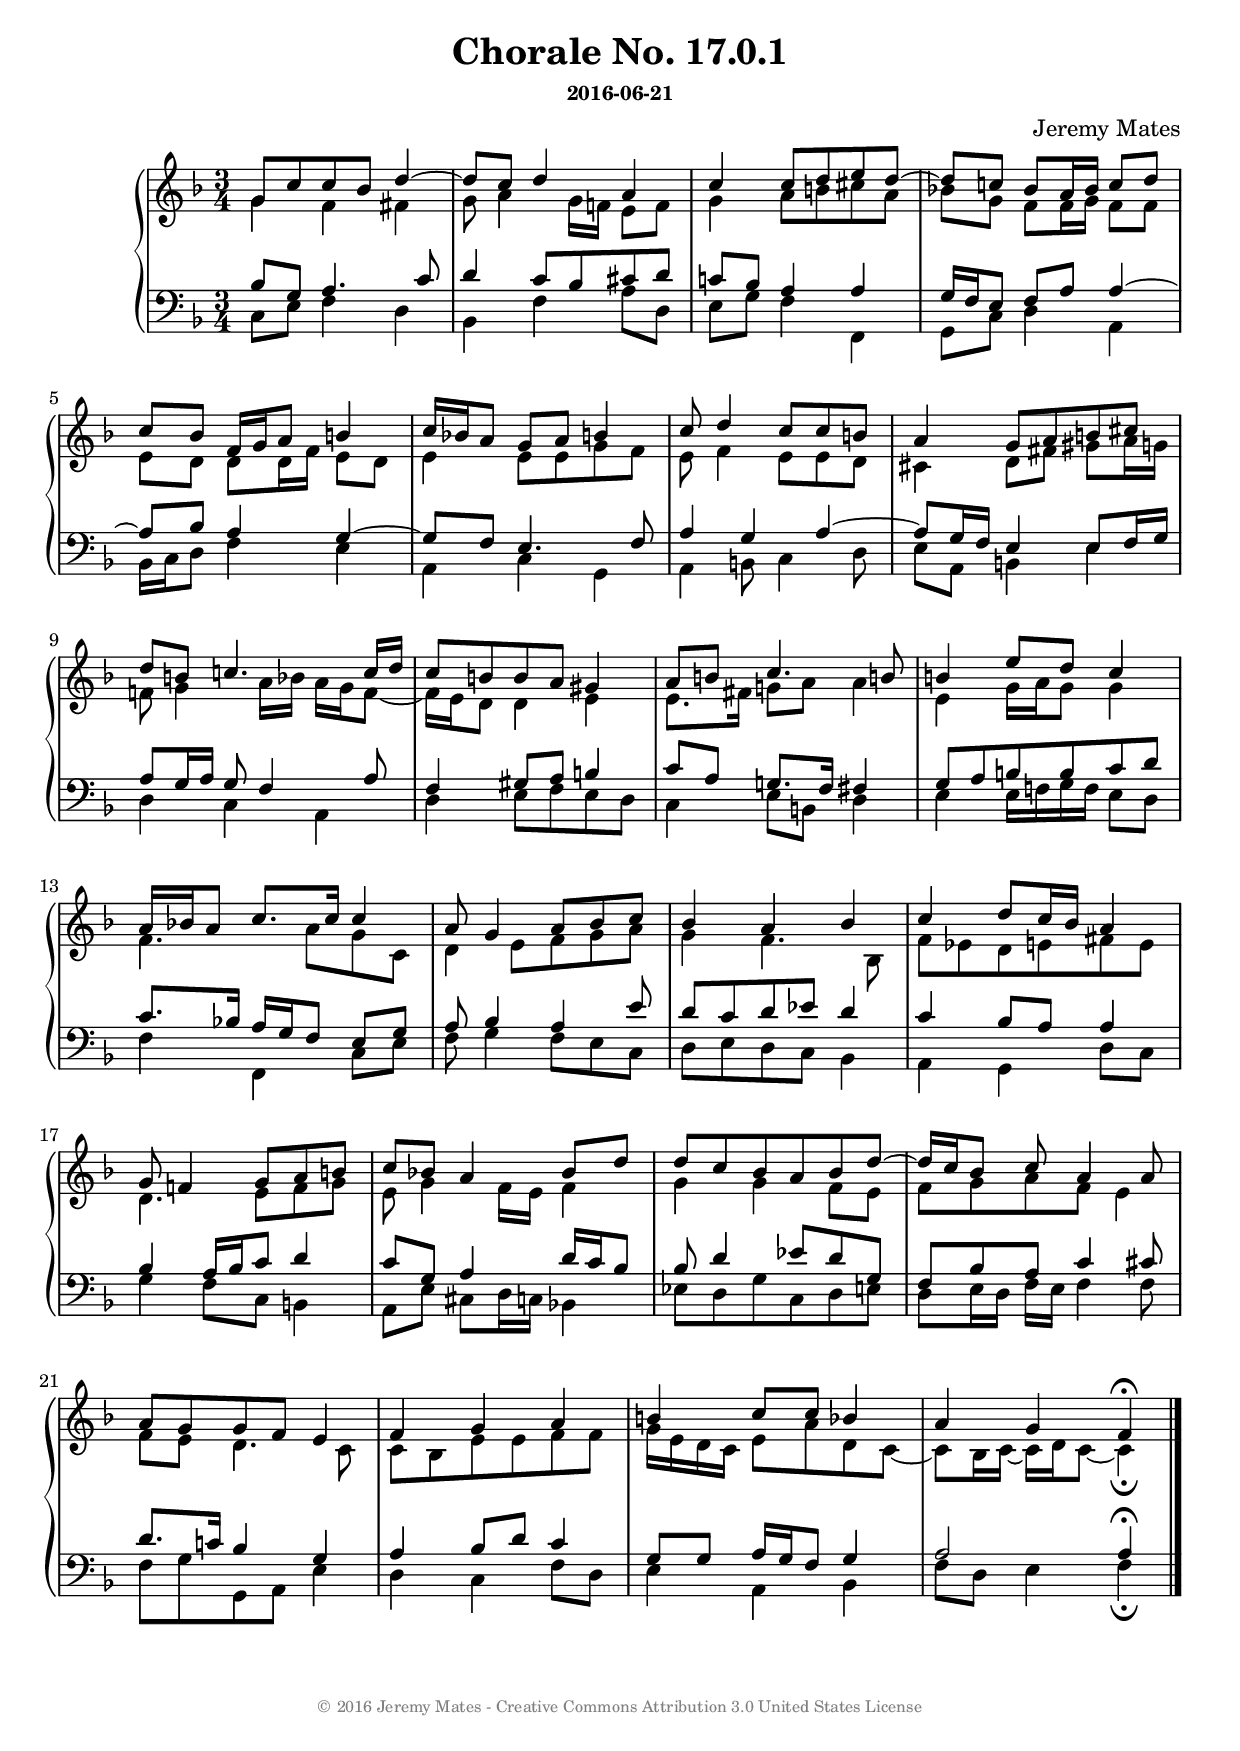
%%%%%%%%%%%%%%%%%%%%%%%%%%%%%%%%%%%%%%%%%%%%%%%%%%%%%%%%%%%%%%%%%%%%%%%%%%%%
%
% LilyPond engraving system - http://www.lilypond.org/

\version  "2.18.2"
\language "deutsch"
\include  "articulate.ly"

\header {
  title       = "Chorale No. 17.0.1"
  composer    = "Jeremy Mates"
  subsubtitle = "2016-06-21"
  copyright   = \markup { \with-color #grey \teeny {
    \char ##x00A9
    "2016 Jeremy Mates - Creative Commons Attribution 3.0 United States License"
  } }
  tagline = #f
}

normtempo = { \tempo 4=62 }
fermtempo = { \tempo 4=42 }

keytempoetc = {
  \set Score.tempoHideNote = ##t
  \accidentalStyle "neo-modern"
  \time 3/4
  \normtempo

  \key d \minor
}

%%%%%%%%%%%%%%%%%%%%%%%%%%%%%%%%%%%%%%%%%%%%%%%%%%%%%%%%%%%%%%%%%%%%%%%%%%%%%%
%
% Music

sopa = \relative c'' {
  g8 c c b d4~
  d8 c d4 a
  c4 c8 d e d~
  d8 c b8 a16 b c8 d

  c8 b f16 g a8 h4
  c16 b a8 g a h4
  c8 d4 c8 c h
  a4 g8 a h cis

  d8 h c4. c16 d
  c8 h h a gis4
  a8 h c4. h8
  h4 e8 d c4

  a16 b a8 c8. c16 c4
  a8 g4 a8 b c
  b4 a b
  c4 d8 c16 b a4

  g8 f4 g8 a h
  c8 b a4 b8 d
  d8 c b a b d~
  d16 c b8 c8 a4 a8

  a8 g g f e4
  f4 g a
  h4 c8 c b4
  a4 g \fermtempo f\fermata
}

altoa = \relative g' {
  g4 f fis
  g8 a4 g16 f e8 f
  g4 a8 h cis a
  b8 g f f16 g f8 f

  e8 d d d16 f e8 d
  e4 e8 e8 g f
  e8 f4 e8 e d
  cis4 d8 fis gis a16 g

  f8 g4 a16 b a g f8~
  f16 e d8 d4 e
  e8. fis16 g8 a a4
  e4 g16 a g8 g4

  f4. a8 g c,
  d4 e8 f g a
  g4 f4. b,8
  f'8 es d e fis e

  d4. e8 f g
  e8 g4 f16 e f4
  g4 g f8 e
  f8 g a f8 e4

  f8 e d4. c8
  c8 b e e f f
  g16 e d c e8 a d,8 c~
  c8 b16 c~ c d c8~ c4\fermata
}

tenora = \relative h {
  b8 g a4. c8
  d4 c8 b cis d
  c8 b a4 a
  g16 f e8 f a a4~

  a8 b a4 g4~
  g8 f e4. f8
  a4 g a~
  a8 g16 f e4 e8 f16 g

  a8 g16 a g8 f4 a8
  f4 gis8 a h4
  c8 a g8. f16 fis4
  g8 a h h c d

  c8. b16 a g f8 e g
  a8 b4 a e'8
  d8 c d es d4
  c4 b8 a a4

  b4 a16 b c8 d4
  c8 g a4 d16 c b8
  b8 d4 es8 d g,
  f8 b a c4 cis8

  d8. c16 b4 g
  a4 b8 d c4
  g8 g a16 g f8 g4
  a2 a4\fermata
}

bassa = \relative c {
  c8 e f4 d
  b4 f' a8 d,
  e8 g f4 f,
  g8 c d4 a

  b16 c d8 f4 e4
  a,4 c g
  a4 h8 c4 d8
  e8 a, h4 e

  d4 c a
  d4 e8 f e8 d
  c4 e8 h d4
  e4 e16 f g f e8 d

  f4 f, c'8 e
  f8 g4 f8 e c
  d8 e d c b4
  a4 g d'8 c

  g'4 f8 c h4
  a8 e' cis d16 c b4
  es8 d g c, d e
  d8 e16 d f e f4 f8

  f8 g g, a e'4
  d4 c f8 d
  e4 a, b
  f'8 d e4 f\fermata
}

%%%%%%%%%%%%%%%%%%%%%%%%%%%%%%%%%%%%%%%%%%%%%%%%%%%%%%%%%%%%%%%%%%%%%%%%%%%%%%
%
% MIDI

msop = \new Voice {
  \keytempoetc
  \sopa
}

malto = \new Voice {
  \keytempoetc
  \altoa
}

mtenor = \new Voice {
  \keytempoetc
  \tenora
}

mbass = \new Voice {
  \keytempoetc
  \bassa
}

themidi = {
 <<
  \set Score.midiChannelMapping = #'staff

  \new Staff = "voice1" {
    \set Staff.midiInstrument = #"electric piano 1"
    << \msop \malto \mtenor \mbass >>
  }
  \new Staff = "voice2" {
    \set Staff.midiInstrument = #"electric piano 2"
    << \msop \malto \mtenor \mbass >>
  }
 >>
}

\score {
  \themidi
  \midi { }
}

%%%%%%%%%%%%%%%%%%%%%%%%%%%%%%%%%%%%%%%%%%%%%%%%%%%%%%%%%%%%%%%%%%%%%%%%%%%%%%
%
% Score

ssop = \new Voice {
  \keytempoetc
  \voiceOne
  \sopa
  \bar "|."
}

salto = \new Voice {
  \keytempoetc
  \voiceTwo
  \altoa
  \bar "|."
}

stenor = \new Voice {
  \keytempoetc
  \voiceThree
  \tenora
  \bar "|."
}

sbass = \new Voice {
  \keytempoetc
  \voiceFour
  \bassa
  \bar "|."
}

upper = {
  \clef treble
  \set Staff.printPartCombineTexts = ##f
  \partcombine \ssop \salto
}

lower = {
  \clef bass
  \set Staff.printPartCombineTexts = ##f
  \partcombine \stenor \sbass
}

thescore = {
 <<
  \new PianoStaff << \new Staff \upper \new Staff \lower >>
 >>
}

\score {
  \thescore
  \layout { }
}
